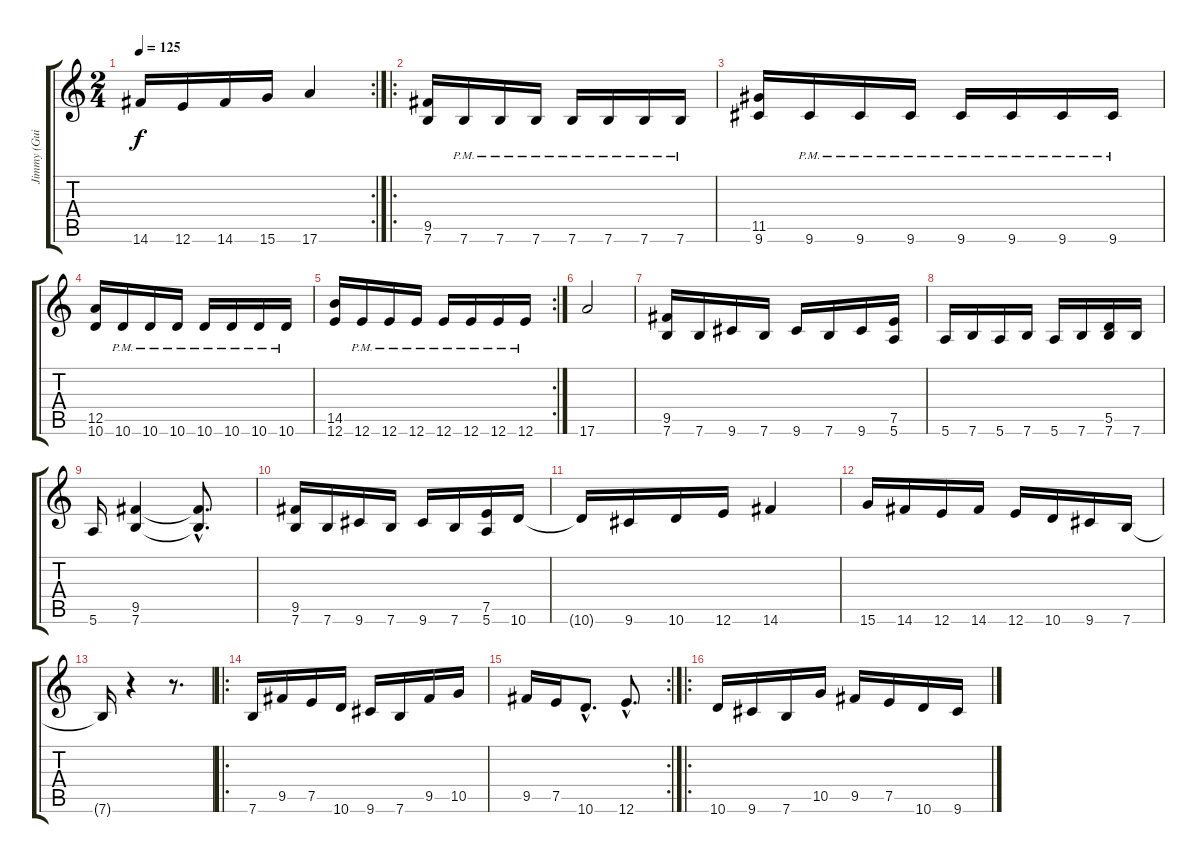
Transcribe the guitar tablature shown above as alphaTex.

\track ("Jimmy (Guitar 2)" "Jimmy (Gui") {instrument distortionguitar}
\staff {score tabs}
\tuning (E4 B3 G3 D3 A2 E2) {hide}
\rc 2
\ts (2 4)
\tempo 125
\clef g2
\ks c
14.6.16{dy f} 12.6.16 14.6.16 15.6.16 17.6.4 |
\ro
(9.5 7.6).16 7.6{pm}.16 7.6{pm}.16 7.6{pm}.16 7.6{pm}.16 7.6{pm}.16 7.6{pm}.16 7.6{pm}.16 |
(11.5 9.6).16 9.6{pm}.16 9.6{pm}.16 9.6{pm}.16 9.6{pm}.16 9.6{pm}.16 9.6{pm}.16 9.6{pm}.16 |
(12.5 10.6).16 10.6{pm}.16 10.6{pm}.16 10.6{pm}.16 10.6{pm}.16 10.6{pm}.16 10.6{pm}.16 10.6{pm}.16 |
\rc 2
(14.5 12.6).16 12.6{pm}.16 12.6{pm}.16 12.6{pm}.16 12.6{pm}.16 12.6{pm}.16 12.6{pm}.16 12.6{pm}.16 |
17.6.2 |
(9.5 7.6).16 7.6.16 9.6.16 7.6.16 9.6.16 7.6.16 9.6.16 (7.5 5.6).16 |
5.6.16 7.6.16 5.6.16 7.6.16 5.6.16 7.6.16 (5.5 7.6).16 7.6.16 |
5.6.16 (9.5 7.6).4 (9.5{hac t} 7.6{hac t}).8{d} |
(9.5 7.6).16 7.6.16 9.6.16 7.6.16 9.6.16 7.6.16 (7.5 5.6).16 10.6.16 |
10.6{t}.16 9.6.16 10.6.16 12.6.16 14.6.4 |
15.6.16 14.6.16 12.6.16 14.6.16 12.6.16 10.6.16 9.6.16 7.6.16 |
7.6{t}.16 r.4 r.8{d} |
\ro
7.6.16 9.5.16 7.5.16 10.6.16 9.6.16 7.6.16 9.5.16 10.5.16 |
\rc 2
9.5.16 7.5.16 10.6{hac}.8{d} 12.6{hac}.8{d} |
\ro
10.6.16 9.6.16 7.6.16 10.5.16 9.5.16 7.5.16 10.6.16 9.6.16
